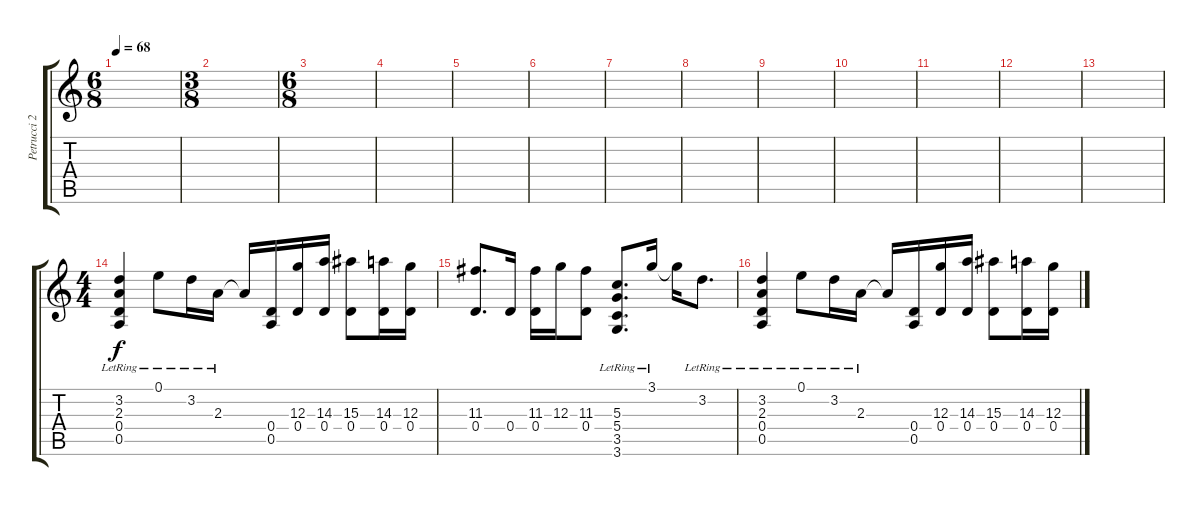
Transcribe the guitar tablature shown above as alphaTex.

\track ("Petrucci 2" "Petrucci 2") {instrument distortionguitar}
\staff {score tabs}
\tuning (E4 B3 G3 D3 A2 E2) {hide}
\ts (6 8)
\tempo 68
\clef g2
\ks c
|
\ts (3 8)
|
\ts (6 8)
|
|
|
|
|
|
|
|
|
|
|
\ts (4 4)
(3.2 2.3 0.4{lr} 0.5).4 0.1{lr}.8 3.2{lr}.16 2.3{lr}.16 2.3{t}.16 (0.4 0.5).16 (12.3 0.4).16 (14.3 0.4).16 (15.3 0.4).8 (14.3 0.4).16 (12.3 0.4).16 |
(11.3 0.4).8{d} 0.4.16 (11.3 0.4).16 12.3.16 (11.3 0.4).8 (5.3 5.4 3.5{lr} 3.6).8{d} 3.1{lr}.16 3.1{t}.16 3.2{lr}.8{d} |
(3.2{lr} 2.3 0.4 0.5).4 0.1{lr}.8 3.2{lr}.16 2.3{lr}.16 2.3{t}.16 (0.4 0.5).16 (12.3 0.4).16 (14.3 0.4).16 (15.3 0.4).8 (14.3 0.4).16 (12.3 0.4).16
